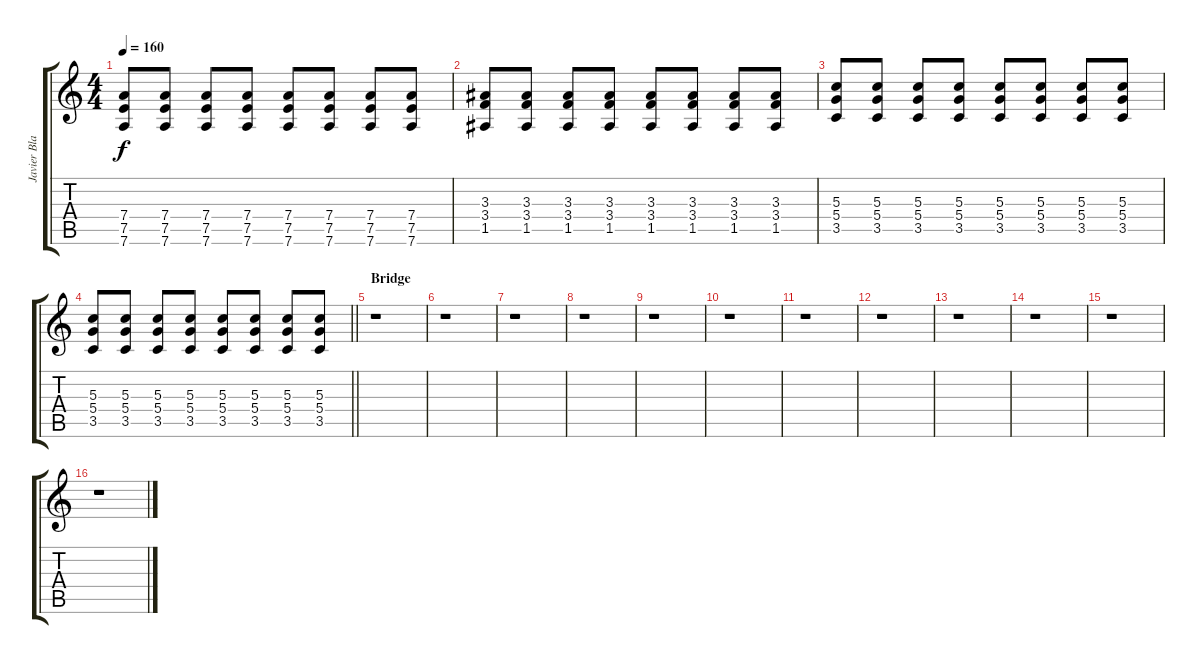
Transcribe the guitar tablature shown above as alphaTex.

\track ("Javier Blake" "Javier Bla") {instrument distortionguitar}
\staff {score tabs}
\tuning (E4 B3 G3 D3 A2 D2) {hide}
\ts (4 4)
\tempo 160
\clef g2
\ks c
(7.4 7.5 7.6).8{dy f} (7.4 7.5 7.6).8 (7.4 7.5 7.6).8 (7.4 7.5 7.6).8 (7.4 7.5 7.6).8 (7.4 7.5 7.6).8 (7.4 7.5 7.6).8 (7.4 7.5 7.6).8 |
(3.3 3.4 1.5).8 (3.3 3.4 1.5).8 (3.3 3.4 1.5).8 (3.3 3.4 1.5).8 (3.3 3.4 1.5).8 (3.3 3.4 1.5).8 (3.3 3.4 1.5).8 (3.3 3.4 1.5).8 |
(5.3 5.4 3.5).8 (5.3 5.4 3.5).8 (5.3 5.4 3.5).8 (5.3 5.4 3.5).8 (5.3 5.4 3.5).8 (5.3 5.4 3.5).8 (5.3 5.4 3.5).8 (5.3 5.4 3.5).8 |
\barLineRight lightlight
(5.3 5.4 3.5).8 (5.3 5.4 3.5).8 (5.3 5.4 3.5).8 (5.3 5.4 3.5).8 (5.3 5.4 3.5).8 (5.3 5.4 3.5).8 (5.3 5.4 3.5).8 (5.3 5.4 3.5).8 |
\section ("" "Bridge")
r.1 |
r.1 |
r.1 |
r.1 |
r.1 |
r.1 |
r.1 |
r.1 |
r.1 |
r.1 |
r.1 |
r.1
